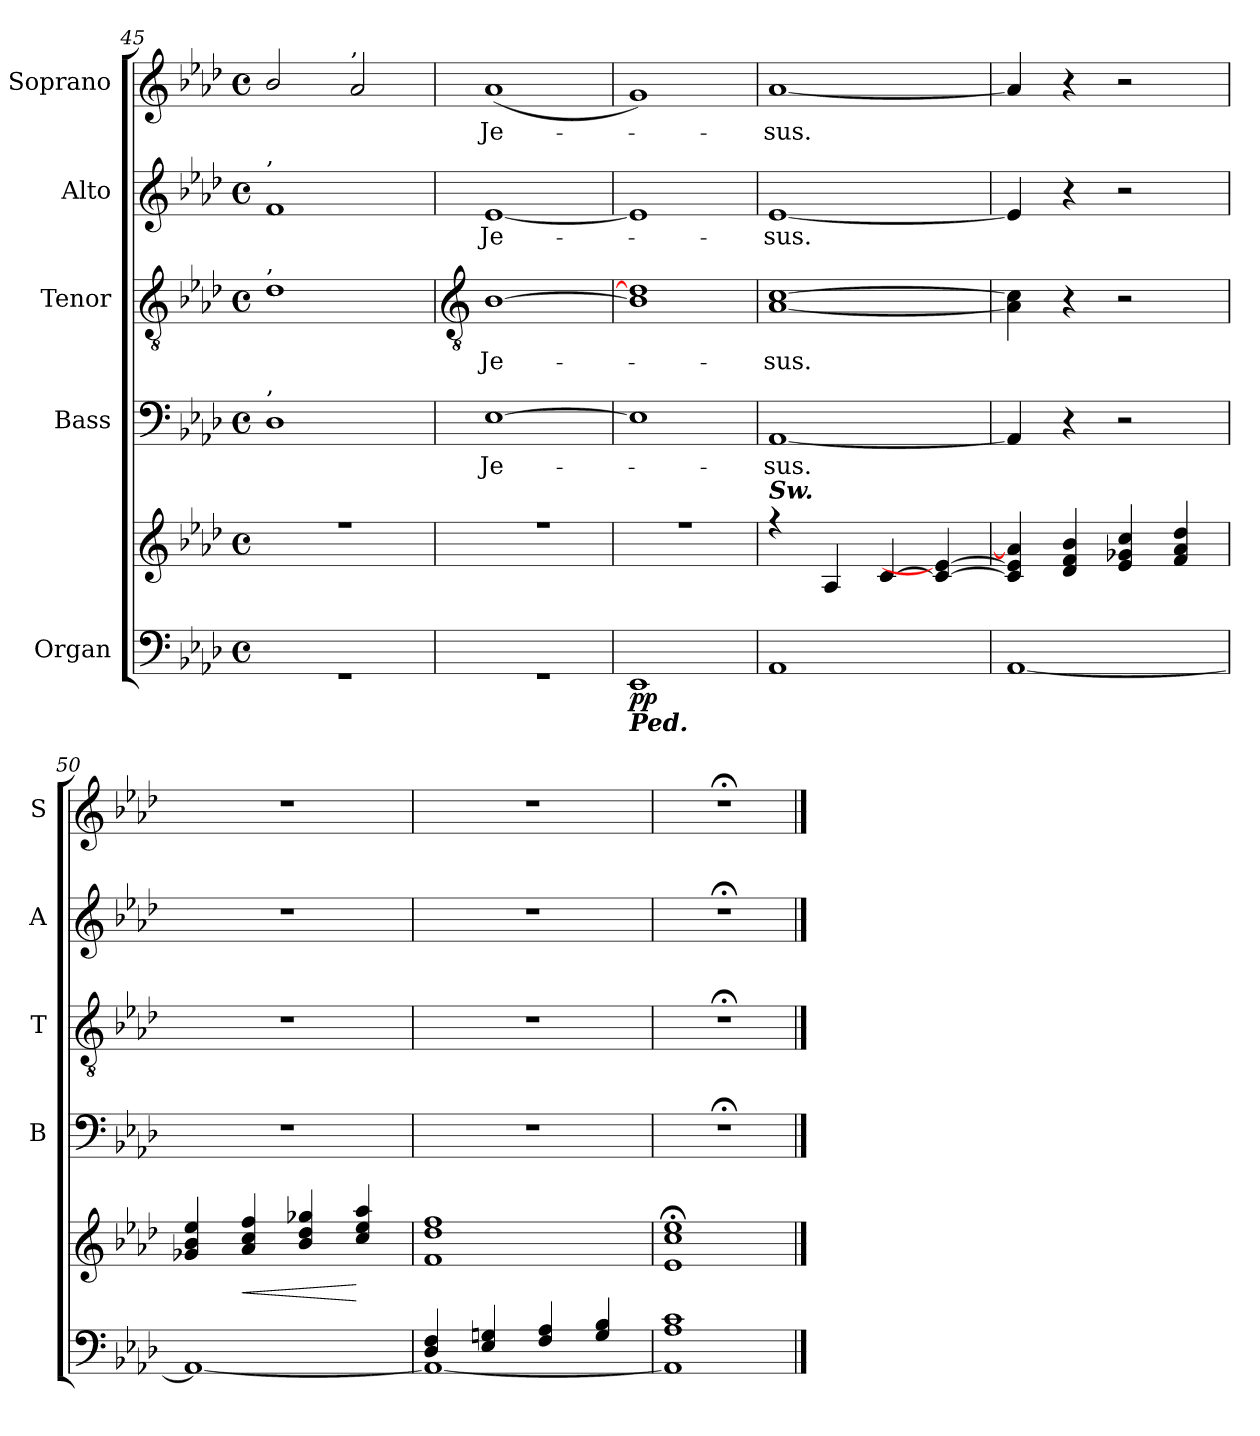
**kern	**kern	**dynam	**kern	**text	**kern	**text	**kern	**text	**kern	**text
*part5	*part5	*part5	*part4	*part4	*part3	*part3	*part2	*part2	*part1	*part1
*staff6	*staff5	*staff5/6	*staff4	*staff4	*staff3	*staff3	*staff2	*staff2	*staff1	*staff1
*I"Organ	*	*	*I"Bass	*	*I"Tenor	*	*I"Alto	*	*I"Soprano	*
*	*	*	*I'B	*	*I'T	*	*I'A	*	*I'S	*
*clefF4	*clefG2	*	*clefF4	*	*clefGv2	*	*clefG2	*	*clefG2	*
*k[b-e-a-d-]	*k[b-e-a-d-]	*	*k[b-e-a-d-]	*	*k[b-e-a-d-]	*	*k[b-e-a-d-]	*	*k[b-e-a-d-]	*
*A-:	*A-:	*	*A-:	*	*A-:	*	*A-:	*	*A-:	*
*M4/4	*M4/4	*	*M4/4	*	*M4/4	*	*M4/4	*	*M4/4	*
*met(c)	*met(c)	*	*met(c)	*	*met(c)	*	*met(c)	*	*met(c)	*
=45	=45	=45	=45	=45	=45	=45	=45	=45	=45	=45
*^	*^	*	*	*	*	*	*	*	*	*
!	!	!	!	!	!	!	!	!	!LO:TX:a:t=,	!	!	!
!	!	!	!	!	!	!	!LO:TX:a:t=,	!	!	!	!	!
!	!	!	!	!	!LO:TX:a:t=,	!	!	!	!	!	!	!
1ryy	1r	1r	1ryy	.	1D-	.	1d-	.	1f	.	2b-/	.
!	!	!	!	!	!	!	!	!	!	!	!LO:TX:a:t=,	!
.	.	.	.	.	.	.	.	.	.	.	2a-	.
!!LO:LB:g=z
=46	=46	=46	=46	=46	=46	=46	=46	=46	=46	=46	=46	=46
*	*	*	*	*	*	*	*clefGv2	*	*	*	*	*
!	!	!	!	!	!	!LO:LY:b	!	!LO:LY:b	!	!LO:LY:b	!	!LO:LY:b
1ryy	1r	1r	1ryy	.	[1E-	Je-	[1B-	Je-	[1e-	Je-	(<1a-	Je-
=47	=47	=47	=47	=47	=47	=47	=47	=47	=47	=47	=47	=47
!LO:TX:b:Bi:t=Ped.	!	!	!	!	!	!	!	!	!	!	!	!
!	!	!	!	!LO:DY:b=2	!	!	!	!	!	!	!	!
1ryy	1EE-\	1r	1ryy	pp	1E-]	.	1B-] 1d-]	.	1e-]	.	1g)	.
=48	=48	=48	=48	=48	=48	=48	=48	=48	=48	=48	=48	=48
!	!	!LO:TX:a:Bi:t=Sw.	!	!	!	!	!	!	!	!	!	!
!	!	!	!	!	!	!LO:LY:b	!	!LO:LY:b	!	!LO:LY:b	!	!LO:LY:b
1ryy	1AA-\	4r	1ryy	.	[1AA-	sus.	[1A- [1c	sus.	[1e-	sus.	[1a-	sus.
.	.	4A-	.	.	.	.	.	.	.	.	.	.
.	.	[4c	.	.	.	.	.	.	.	.	.	.
.	.	4c_ 4e-_	.	.	.	.	.	.	.	.	.	.
=49	=49	=49	=49	=49	=49	=49	=49	=49	=49	=49	=49	=49
1ryy	[1AA-\	4c] 4e-] 4a-]	1ryy	.	4AA-]	.	4A-] 4c]	.	4e-]	.	4a-]	.
.	.	4d- 4f 4b-	.	.	4r	.	4r	.	4r	.	4r	.
.	.	4e- 4g-X 4cc	.	.	2r	.	2r	.	2r	.	2r	.
.	.	4f 4a- 4dd-	.	.	.	.	.	.	.	.	.	.
=50	=50	=50	=50	=50	=50	=50	=50	=50	=50	=50	=50	=50
1ryy	1AA-\_	4g-X 4b- 4ee-	1ryy	.	1r	.	1r	.	1r	.	1r	.
!	!	!	!	!LO:HP:b	!	!	!	!	!	!	!	!
.	.	4a- 4cc 4ff	.	<	.	.	.	.	.	.	.	.
.	.	4b- 4dd- 4gg-X	.	.	.	.	.	.	.	.	.	.
.	.	4cc 4ee- 4aa-	.	[	.	.	.	.	.	.	.	.
=51	=51	=51	=51	=51	=51	=51	=51	=51	=51	=51	=51	=51
!	!	!	!	!LO:HP:b	!	!	!	!	!	!	!	!
4D-/ 4F/	1AA-\_	1f 1dd- 1ff	1ryy	>	1r	.	1r	.	1r	.	1r	.
4E-/ 4Gn/	.	.	.	.	.	.	.	.	.	.	.	.
4F/ 4A-/	.	.	.	.	.	.	.	.	.	.	.	.
4G/ 4B-/	.	.	.	.	.	.	.	.	.	.	.	.
*v	*v	*	*	*	*	*	*	*	*	*	*	*
*	*v	*v	*	*	*	*	*	*	*	*	*
.	.	]	.	.	.	.	.	.	.	.
=52	=52	=52	=52	=52	=52	=52	=52	=52	=52	=52
*^	*^	*	*	*	*	*	*	*	*	*
1A-/ 1c/	1AA-\]	1e-;< 1cc;< 1ee-;<	1ryy	.	1r;<	.	1r;<	.	1r;<	.	1r;<	.
*v	*v	*	*	*	*	*	*	*	*	*	*	*
*	*v	*v	*	*	*	*	*	*	*	*	*
==	==	==	==	==	==	==	==	==	==	==
*-	*-	*-	*-	*-	*-	*-	*-	*-	*-	*-
